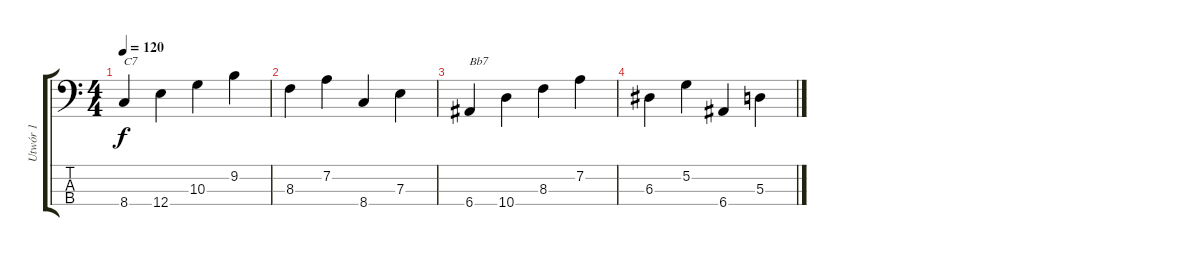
\track ("Utwór 1" "Utwór 1") {instrument acousticguitarnylon}
\staff {score tabs}
\tuning (G2 D2 A1 E1) {hide}
\ts (4 4)
\tempo 120
\clef f4
\ks c
8.4.4{txt "C7" dy f instrument acousticguitarnylon} 12.4.4 10.3.4 9.2.4 |
8.3.4 7.2.4 8.4.4 7.3.4 |
6.4.4{txt "Bb7"} 10.4.4 8.3.4 7.2.4 |
6.3.4 5.2.4 6.4.4 5.3.4
